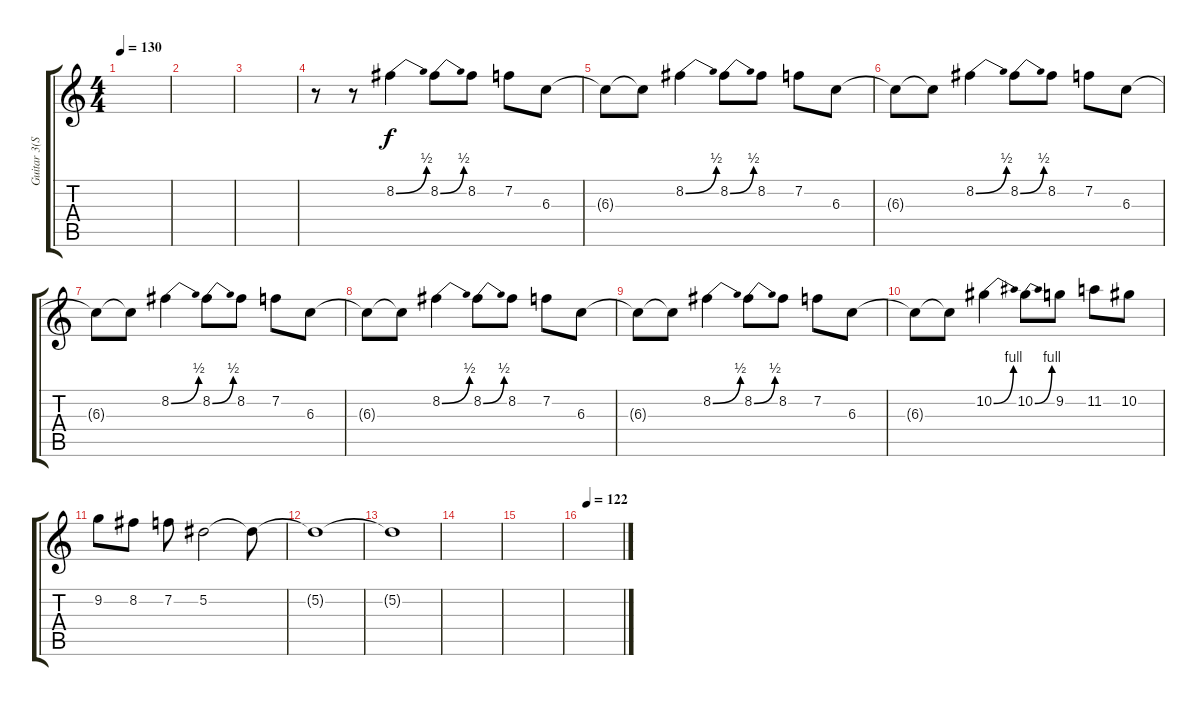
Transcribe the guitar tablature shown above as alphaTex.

\track ("Guitar 3(Solo)" "Guitar 3(S") {instrument overdrivenguitar}
\staff {score tabs}
\tuning (Eb4 Bb3 Gb3 Db3 Ab2 Db2) {hide}
\ts (4 4)
\tempo 130
\clef g2
\ks c
|
|
|
r.8 r.8{volume 16} 8.2{be (bend 0 0 60 2)}.4 8.2{be (bend 0 0 60 2)}.8 8.2.8 7.2.8 6.3.8 |
6.3{t}.8 6.3{t}.8 8.2{be (bend 0 0 60 2)}.4 8.2{be (bend 0 0 60 2)}.8 8.2.8 7.2.8 6.3.8 |
6.3{t}.8 6.3{t}.8 8.2{be (bend 0 0 60 2)}.4 8.2{be (bend 0 0 60 2)}.8 8.2.8 7.2.8 6.3.8 |
6.3{t}.8 6.3{t}.8 8.2{be (bend 0 0 60 2)}.4 8.2{be (bend 0 0 60 2)}.8 8.2.8 7.2.8 6.3.8 |
6.3{t}.8 6.3{t}.8 8.2{be (bend 0 0 60 2)}.4 8.2{be (bend 0 0 60 2)}.8 8.2.8 7.2.8 6.3.8 |
6.3{t}.8 6.3{t}.8 8.2{be (bend 0 0 60 2)}.4 8.2{be (bend 0 0 60 2)}.8 8.2.8 7.2.8 6.3.8 |
6.3{t}.8 6.3{t}.8 10.2{be (bend 0 0 60 4)}.4 10.2{be (bend 0 0 60 4)}.8 9.2.8 11.2.8 10.2.8 |
9.2.8 8.2.8 7.2.8 5.2.2 5.2{t}.8 |
5.2{t}.1{volume 0} |
5.2{t}.1 |
|
|
\tempo (122 0.125)
